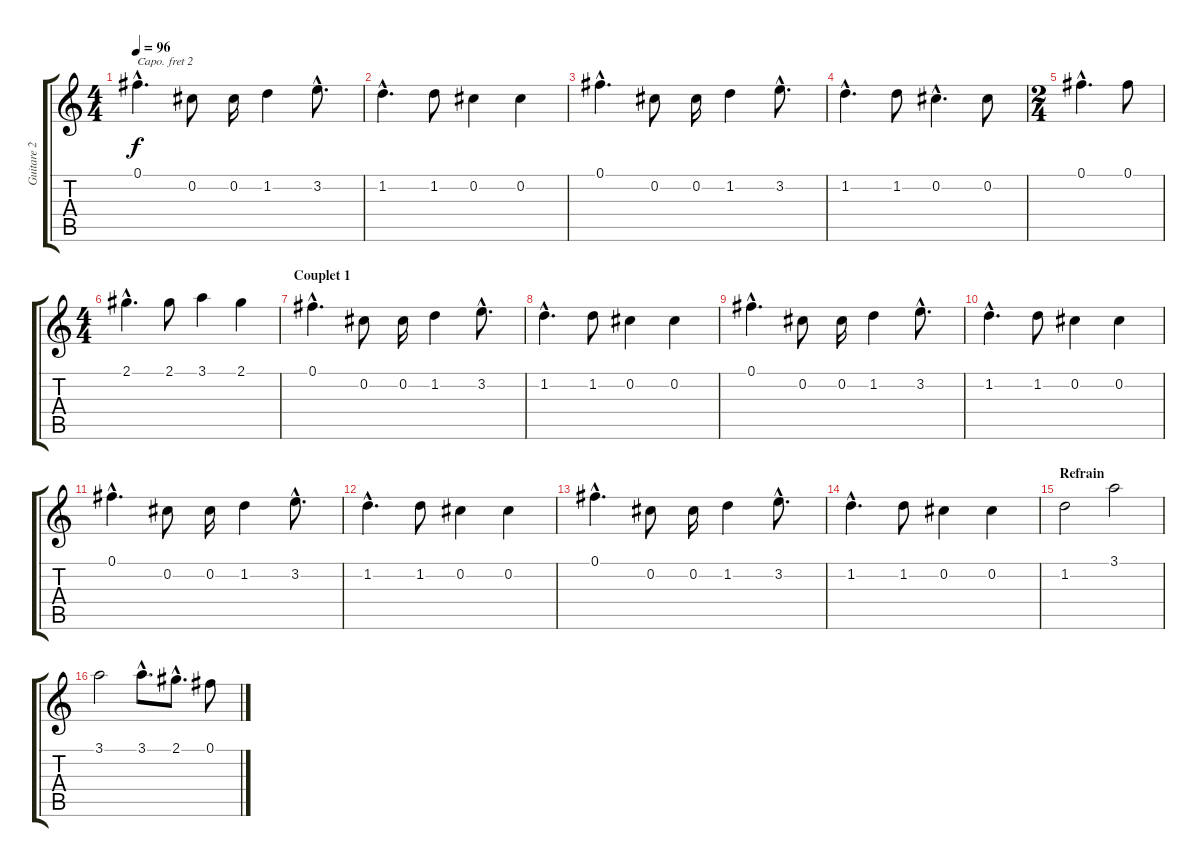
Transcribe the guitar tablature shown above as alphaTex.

\track ("Guitare 2" "Guitare 2") {instrument electricguitarclean}
\staff {score tabs}
\capo 2
\tuning (E4 B3 G3 D3 A2 E2) {hide}
\ts (4 4)
\tempo 96
\clef g2
\ks c
0.1{hac}.4{d dy f} 0.2.8 0.2.16 1.2.4 3.2{hac}.8{d} |
1.2{hac}.4{d} 1.2.8 0.2.4 0.2.4 |
0.1{hac}.4{d} 0.2.8 0.2.16 1.2.4 3.2{hac}.8{d} |
1.2{hac}.4{d} 1.2.8 0.2{hac}.4{d} 0.2.8 |
\ts (2 4)
0.1{hac}.4{d} 0.1.8 |
\ts (4 4)
2.1{hac}.4{d} 2.1.8 3.1.4 2.1.4 |
\section ("" "Couplet 1")
0.1{hac}.4{d} 0.2.8 0.2.16 1.2.4 3.2{hac}.8{d} |
1.2{hac}.4{d} 1.2.8 0.2.4 0.2.4 |
0.1{hac}.4{d} 0.2.8 0.2.16 1.2.4 3.2{hac}.8{d} |
1.2{hac}.4{d} 1.2.8 0.2.4 0.2.4 |
0.1{hac}.4{d} 0.2.8 0.2.16 1.2.4 3.2{hac}.8{d} |
1.2{hac}.4{d} 1.2.8 0.2.4 0.2.4 |
0.1{hac}.4{d} 0.2.8 0.2.16 1.2.4 3.2{hac}.8{d} |
1.2{hac}.4{d} 1.2.8 0.2.4 0.2.4 |
\section ("" "Refrain")
1.2.2 3.1.2 |
3.1.2 3.1{hac}.8{d} 2.1{hac}.8{d} 0.1.8
